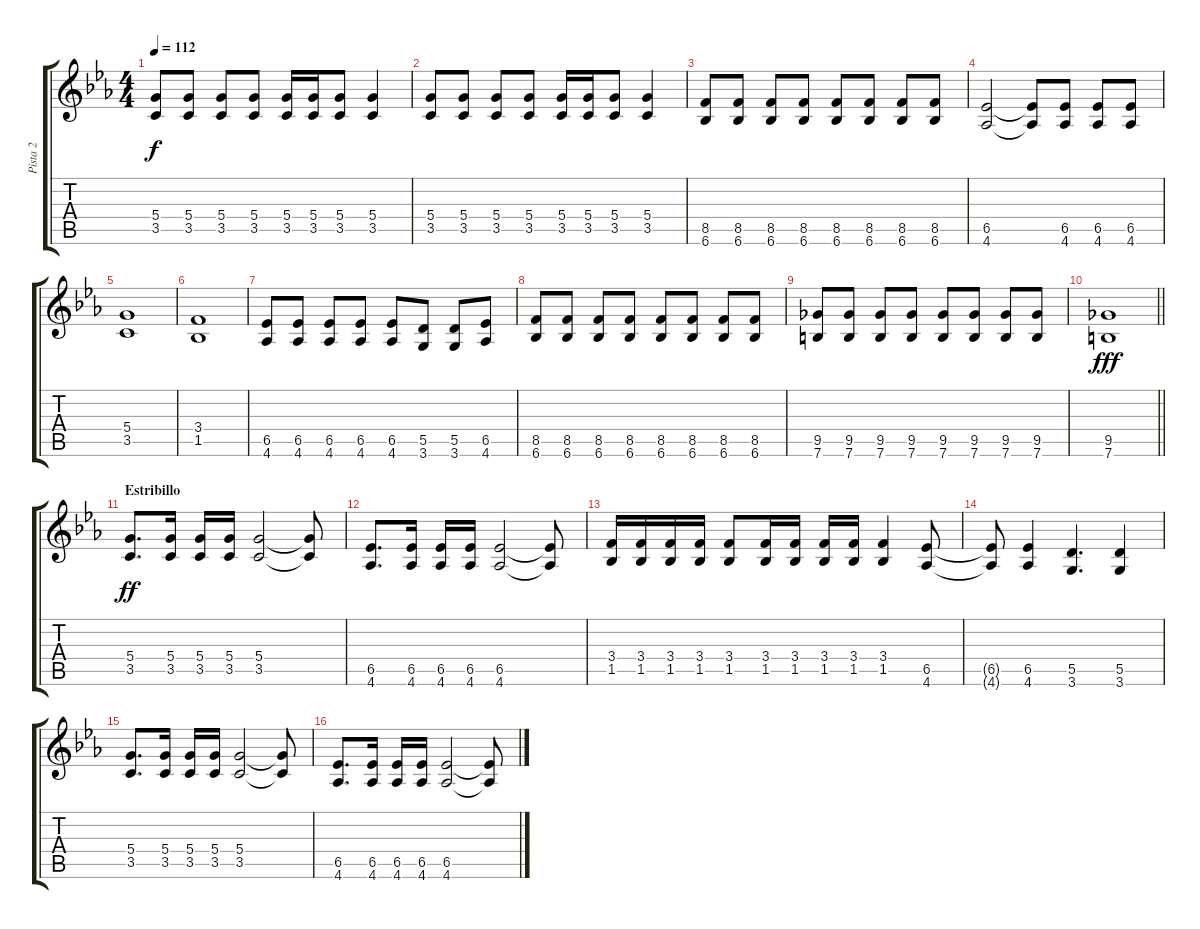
\track ("Pista 2" "Pista 2") {instrument distortionguitar}
\staff {score tabs}
\tuning (E4 B3 G3 D3 A2 E2) {hide}
\ts (4 4)
\tempo 112
\clef g2
\ks cminor
(5.4 3.5).8{dy f} (5.4 3.5).8 (5.4 3.5).8 (5.4 3.5).8 (5.4 3.5).16 (5.4 3.5).16 (5.4 3.5).8 (5.4 3.5).4 |
(5.4 3.5).8 (5.4 3.5).8 (5.4 3.5).8 (5.4 3.5).8 (5.4 3.5).16 (5.4 3.5).16 (5.4 3.5).8 (5.4 3.5).4 |
(8.5 6.6).8 (8.5 6.6).8 (8.5 6.6).8 (8.5 6.6).8 (8.5 6.6).8 (8.5 6.6).8 (8.5 6.6).8 (8.5 6.6).8 |
(6.5 4.6).2 (6.5{t} 4.6{t}).8 (6.5 4.6).8 (6.5 4.6).8 (6.5 4.6).8 |
(5.4 3.5).1 |
(3.4 1.5).1 |
(6.5 4.6).8 (6.5 4.6).8 (6.5 4.6).8 (6.5 4.6).8 (6.5 4.6).8 (5.5 3.6).8 (5.5 3.6).8 (6.5 4.6).8 |
(8.5 6.6).8 (8.5 6.6).8 (8.5 6.6).8 (8.5 6.6).8 (8.5 6.6).8 (8.5 6.6).8 (8.5 6.6).8 (8.5 6.6).8 |
(9.5 7.6).8 (9.5 7.6).8 (9.5 7.6).8 (9.5 7.6).8 (9.5 7.6).8 (9.5 7.6).8 (9.5 7.6).8 (9.5 7.6).8 |
\barLineRight lightlight
(9.5 7.6).1{dy fff} |
\section ("" "Estribillo")
(5.4 3.5).8{d dy ff} (5.4 3.5).16 (5.4 3.5).16 (5.4 3.5).16 (5.4 3.5).2 (5.4{t} 3.5{t}).8 |
(6.5 4.6).8{d} (6.5 4.6).16 (6.5 4.6).16 (6.5 4.6).16 (6.5 4.6).2 (6.5{t} 4.6{t}).8 |
(3.4 1.5).16 (3.4 1.5).16 (3.4 1.5).16 (3.4 1.5).16 (3.4 1.5).8 (3.4 1.5).16 (3.4 1.5).16 (3.4 1.5).16 (3.4 1.5).16 (3.4 1.5).4 (6.5 4.6).8 |
(6.5{t} 4.6{t}).8 (6.5 4.6).4 (5.5 3.6).4{d} (5.5 3.6).4 |
(5.4 3.5).8{d} (5.4 3.5).16 (5.4 3.5).16 (5.4 3.5).16 (5.4 3.5).2 (5.4{t} 3.5{t}).8 |
(6.5 4.6).8{d} (6.5 4.6).16 (6.5 4.6).16 (6.5 4.6).16 (6.5 4.6).2 (6.5{t} 4.6{t}).8
